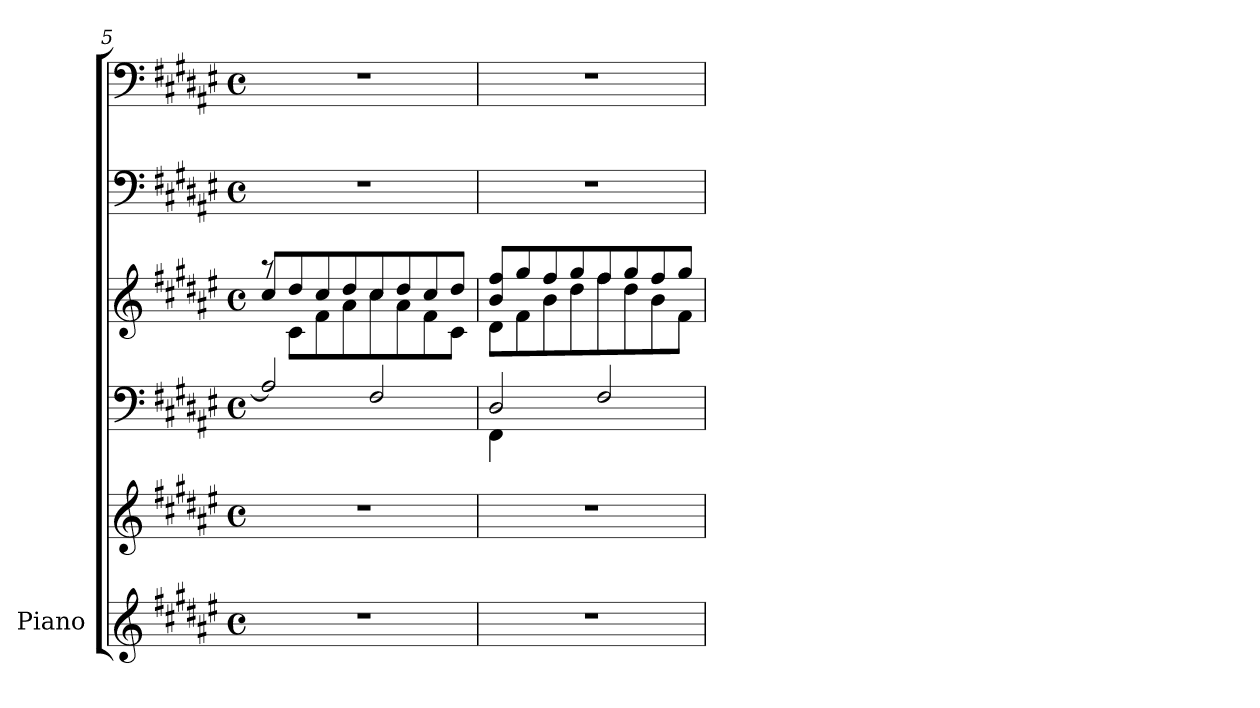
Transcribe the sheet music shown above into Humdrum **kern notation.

**kern	**kern	**kern	**kern	**kern	**kern
*part1	*part1	*part1	*part1	*part1	*part1
*staff6	*staff5	*staff4	*staff3	*staff2	*staff1
*I"Piano	*	*	*	*	*
*I'Pno.	*	*	*	*	*
*clefG2	*clefG2	*clefF4	*clefG2	*clefF4	*clefF4
*k[f#c#g#d#a#e#]	*k[f#c#g#d#a#e#]	*k[f#c#g#d#a#e#]	*k[f#c#g#d#a#e#]	*k[f#c#g#d#a#e#]	*k[f#c#g#d#a#e#]
*M4/4	*M4/4	*M4/4	*M4/4	*M4/4	*M4/4
*met(c)	*met(c)	*met(c)	*met(c)	*met(c)	*met(c)
=5	=5	=5	=5	=5	=5
*	*	*	*^	*	*
1r	1r	2A#/]	8r	8cc#/L	1r	1r
.	.	.	8c#\L	8dd#/	.	.
.	.	.	8f#\	8cc#/	.	.
.	.	.	8a#\	8dd#/	.	.
.	.	2F#/	8cc#\	8cc#/	.	.
.	.	.	8a#\	8dd#/	.	.
.	.	.	8f#\	8cc#/	.	.
.	.	.	8c#\J	8dd#/J	.	.
!!LO:LB:g=z
=6	=6	=6	=6	=6	=6	=6
*	*	*^	*	*	*	*
1r	1r	2D#/	4FF#:\	8d#:\L	8b/ 8ff#/L	1r	1r
.	.	.	.	8f#\	8gg#/	.	.
.	.	.	4ryy	8b\	8ff#/	.	.
.	.	.	.	8dd#\	8gg#/	.	.
.	.	2F#/	2ryy	8ff#\	8ff#/	.	.
.	.	.	.	8dd#\	8gg#/	.	.
.	.	.	.	8b\	8ff#/	.	.
.	.	.	.	8f#\J	8gg#/J	.	.
*	*	*v	*v	*	*	*	*
*	*	*	*v	*v	*	*
=	=	=	=	=	=
*-	*-	*-	*-	*-	*-
